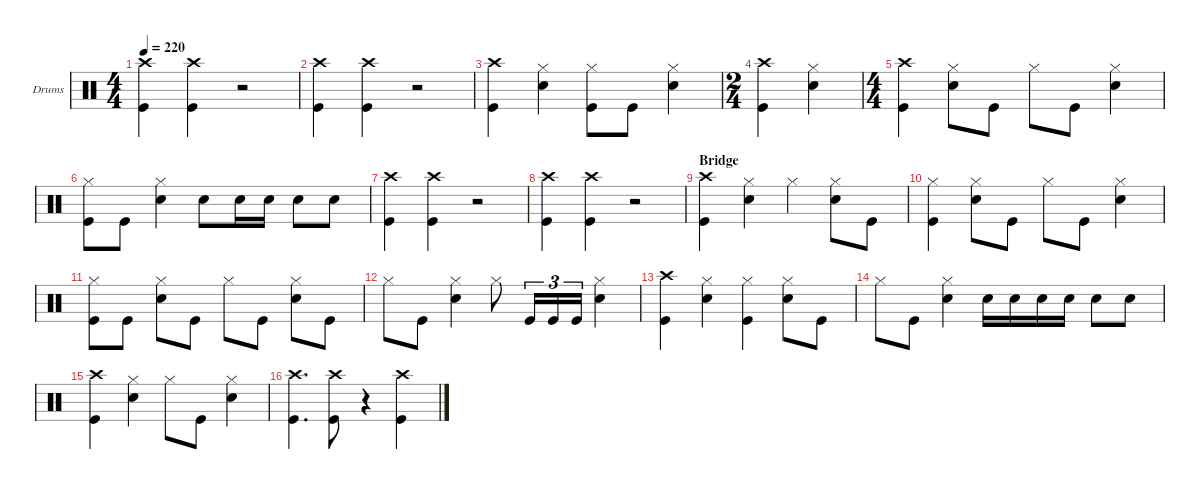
\hideDynamics
\bracketExtendMode groupsimilarinstruments
\firstSystemTrackNameOrientation horizontal
\otherSystemsTrackNameOrientation horizontal
\track ("Drumkit" "Drums") {multiBarRest instrument percussion}
\staff {score}
\articulation defaults
\ts (4 4)
\tempo 220
\clef neutral
\ks c
("Kick (hit)" "Crash high (hit)").4{dy fff} ("Kick (hit)" "Crash high (hit)").4 r.2 |
("Kick (hit)" "Crash high (hit)").4 ("Crash high (hit)" "Kick (hit)").4 r.2 |
("Kick (hit)" "Crash high (hit)").4 ("Snare (hit) 2" "Hi-Hat (closed)").4 ("Kick (hit)" "Hi-Hat (closed)").8 "Kick (hit)".8 ("Snare (hit) 2" "Hi-Hat (closed)").4 |
\ts (2 4)
("Crash high (hit)" "Kick (hit)").4 ("Snare (hit) 2" "Hi-Hat (closed)").4 |
\ts (4 4)
("Kick (hit)" "Crash high (hit)").4 ("Snare (hit) 2" "Hi-Hat (closed)").8 "Kick (hit)".8 "Hi-Hat (closed)".8 "Kick (hit)".8 ("Snare (hit) 2" "Hi-Hat (closed)").4 |
("Hi-Hat (closed)" "Kick (hit)").8 "Kick (hit)".8 ("Hi-Hat (closed)" "Snare (hit) 2").4 "Snare (hit) 2".8 "Snare (hit) 2".16 "Snare (hit) 2".16 "Snare (hit) 2".8 "Snare (hit) 2".8 |
("Kick (hit)" "Crash high (hit)").4 ("Kick (hit)" "Crash high (hit)").4 r.2 |
("Crash high (hit)" "Kick (hit)").4 ("Kick (hit)" "Crash high (hit)").4 r.2 |
\section ("" "Bridge")
("Kick (hit)" "Crash high (hit)").4 ("Snare (hit) 2" "Hi-Hat (closed)").4 "Hi-Hat (closed)".4 ("Snare (hit) 2" "Hi-Hat (closed)").8 "Kick (hit)".8 |
("Hi-Hat (closed)" "Kick (hit)").4 ("Hi-Hat (closed)" "Snare (hit) 2").8 "Kick (hit)".8 "Hi-Hat (closed)".8 "Kick (hit)".8 ("Snare (hit) 2" "Hi-Hat (closed)").4 |
("Hi-Hat (closed)" "Kick (hit)").8 "Kick (hit)".8 ("Snare (hit) 2" "Hi-Hat (closed)").8 "Kick (hit)".8 "Hi-Hat (closed)".8 "Kick (hit)".8 ("Snare (hit) 2" "Hi-Hat (closed)").8 "Kick (hit)".8 |
"Hi-Hat (closed)".8 "Kick (hit)".8 ("Snare (hit) 2" "Hi-Hat (closed)").4 "Hi-Hat (closed)".8 "Kick (hit)".16{tu (3 2)} "Kick (hit)".16{tu (3 2)} "Kick (hit)".16{tu (3 2)} ("Snare (hit) 2" "Hi-Hat (closed)").4 |
("Kick (hit)" "Crash high (hit)").4 ("Hi-Hat (closed)" "Snare (hit) 2").4 ("Kick (hit)" "Hi-Hat (closed)").4 ("Snare (hit) 2" "Hi-Hat (closed)").8 "Kick (hit)".8 |
"Hi-Hat (closed)".8 "Kick (hit)".8 ("Snare (hit) 2" "Hi-Hat (closed)").4 "Snare (hit) 2".16 "Snare (hit) 2".16 "Snare (hit) 2".16 "Snare (hit) 2".16 "Snare (hit) 2".8 "Snare (hit) 2".8 |
("Kick (hit)" "Crash high (hit)").4 ("Snare (hit) 2" "Hi-Hat (closed)").4 "Hi-Hat (closed)".8 "Kick (hit)".8 ("Snare (hit) 2" "Hi-Hat (closed)").4 |
("Kick (hit)" "Crash high (hit)").4{d} ("Crash high (hit)" "Kick (hit)").8 r.4 ("Kick (hit)" "Crash high (hit)").4
